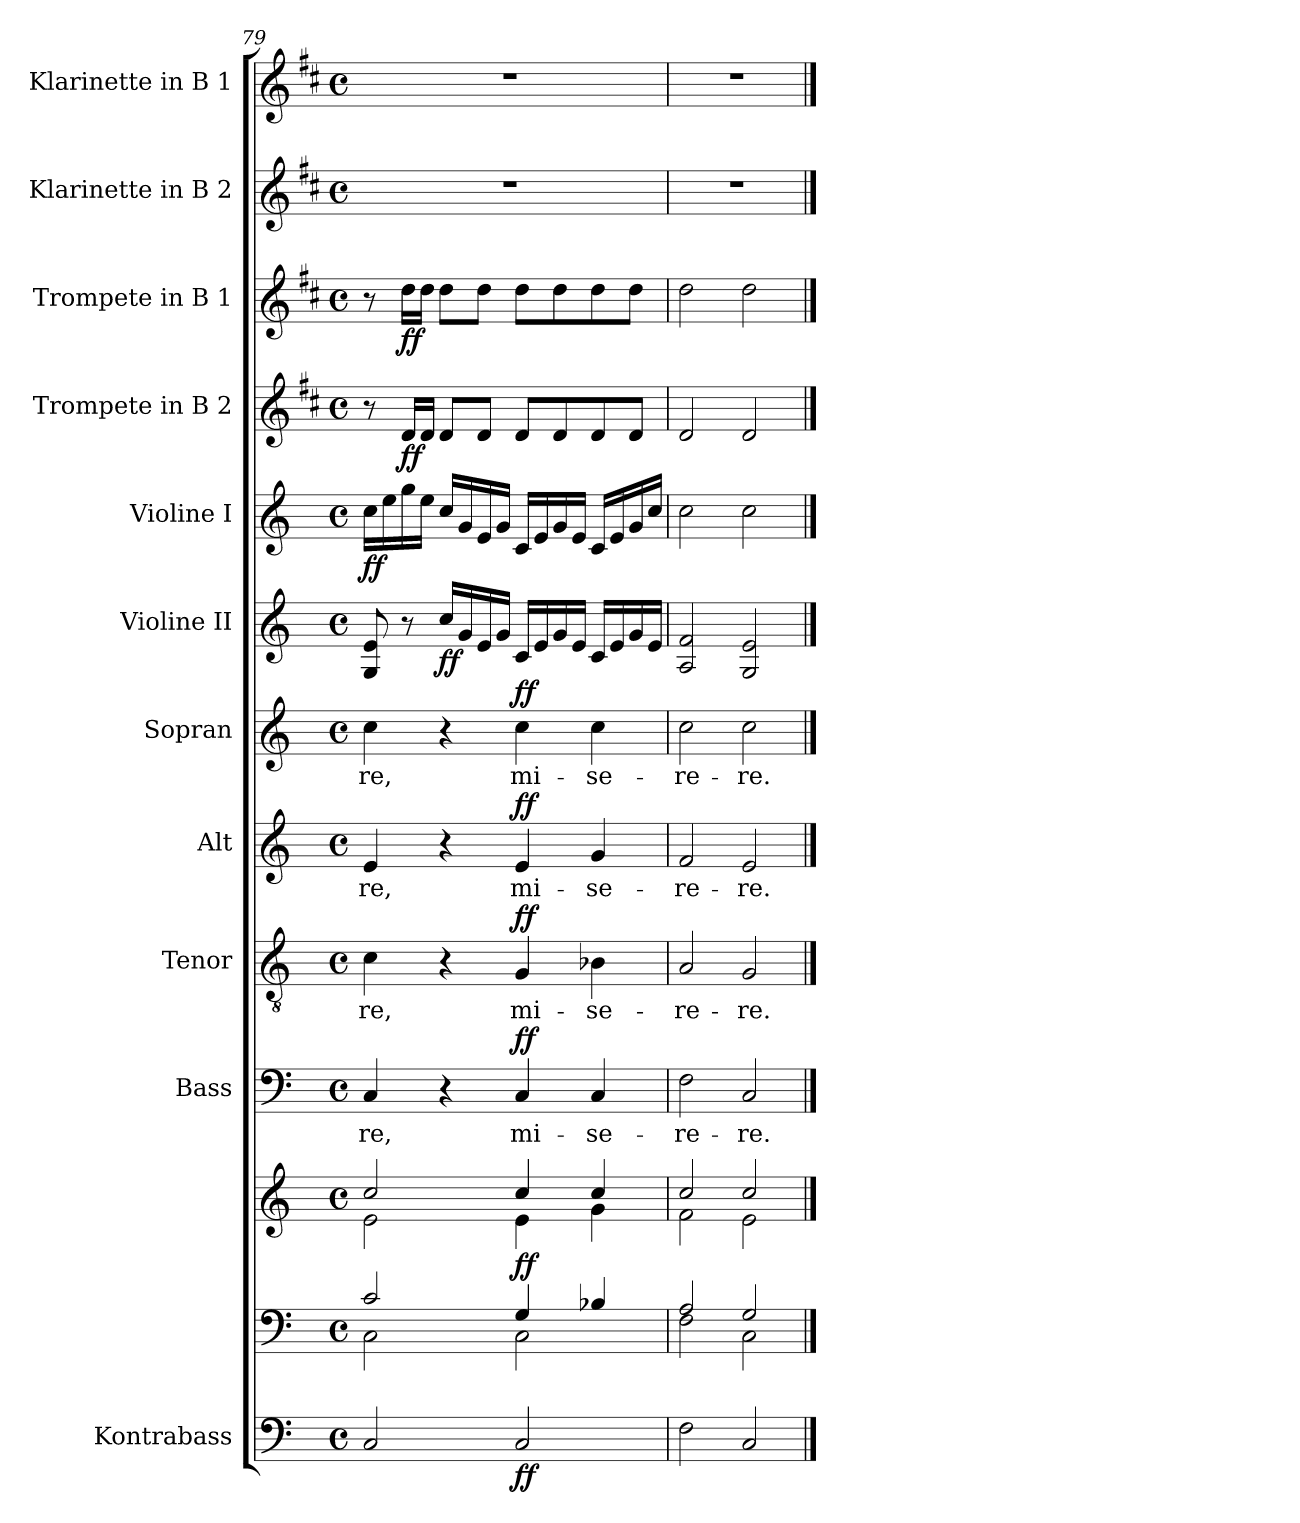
**kern	**dynam	**kern	**kern	**dynam	**kern	**text	**dynam	**kern	**text	**dynam	**kern	**text	**dynam	**kern	**text	**dynam	**kern	**dynam	**kern	**dynam	**kern	**dynam	**kern	**dynam	**kern	**kern
*part12	*part12	*part11	*part11	*part11	*part10	*part10	*part10	*part9	*part9	*part9	*part8	*part8	*part8	*part7	*part7	*part7	*part6	*part6	*part5	*part5	*part4	*part4	*part3	*part3	*part2	*part1
*staff13	*staff13	*staff12	*staff11	*staff11/12	*staff10	*staff10	*staff10	*staff9	*staff9	*staff9	*staff8	*staff8	*staff8	*staff7	*staff7	*staff7	*staff6	*staff6	*staff5	*staff5	*staff4	*staff4	*staff3	*staff3	*staff2	*staff1
*I"Kontrabass	*	*	*	*	*I"Bass	*	*	*I"Tenor	*	*	*I"Alt	*	*	*I"Sopran	*	*	*I"Violine II	*	*I"Violine I	*	*I"Trompete in B 2	*	*I"Trompete in B 1	*	*I"Klarinette in B 2	*I"Klarinette in B 1
*I'Kb.	*	*	*	*	*I'B	*	*	*I'T	*	*	*I'A	*	*	*I'S	*	*	*I'Vl. II	*	*I'Vl. I	*	*	*	*	*	*	*
*clefF4	*	*clefF4	*clefG2	*	*clefF4	*	*	*clefGv2	*	*	*clefG2	*	*	*clefG2	*	*	*clefG2	*	*clefG2	*	*clefG2	*	*clefG2	*	*clefG2	*clefG2
*ITrd7c12	*	*	*	*	*	*	*	*	*	*	*	*	*	*	*	*	*	*	*	*	*ITrd1c2	*	*ITrd1c2	*	*ITrd1c2	*ITrd1c2
*k[]	*	*k[]	*k[]	*	*k[]	*	*	*k[]	*	*	*k[]	*	*	*k[]	*	*	*k[]	*	*k[]	*	*k[]	*	*k[]	*	*k[]	*k[]
*C:	*	*C:	*C:	*	*C:	*	*	*C:	*	*	*C:	*	*	*C:	*	*	*C:	*	*C:	*	*C:	*	*C:	*	*C:	*C:
*M4/4	*	*M4/4	*M4/4	*	*M4/4	*	*	*M4/4	*	*	*M4/4	*	*	*M4/4	*	*	*M4/4	*	*M4/4	*	*M4/4	*	*M4/4	*	*M4/4	*M4/4
*met(c)	*	*met(c)	*met(c)	*	*met(c)	*	*	*met(c)	*	*	*met(c)	*	*	*met(c)	*	*	*met(c)	*	*met(c)	*	*met(c)	*	*met(c)	*	*met(c)	*met(c)
=79	=79	=79	=79	=79	=79	=79	=79	=79	=79	=79	=79	=79	=79	=79	=79	=79	=79	=79	=79	=79	=79	=79	=79	=79	=79	=79
*	*	*^	*^	*	*	*	*	*	*	*	*	*	*	*	*	*	*	*	*	*	*	*	*	*	*	*
!	!	!	!	!	!	!	!	!LO:LY:b	!	!	!LO:LY:b	!	!	!LO:LY:b	!	!	!LO:LY:b	!	!	!	!	!LO:DY:b	!	!	!	!	!	!
2CC/	.	2c/	2C\	2cc/	2e\	.	4C/	-re,	.	4c\	-re,	.	4e/	-re,	.	4cc\	-re,	.	8G/ 8e/	.	16cc\LL	ff	8r	.	8r	.	1r	1r
.	.	.	.	.	.	.	.	.	.	.	.	.	.	.	.	.	.	.	.	.	16ee\	.	.	.	.	.	.	.
!	!	!	!	!	!	!	!	!	!	!	!	!	!	!	!	!	!	!	!	!	!	!	!	!LO:DY:b	!	!LO:DY:b	!	!
.	.	.	.	.	.	.	.	.	.	.	.	.	.	.	.	.	.	.	8r	.	16gg\	.	16c/LL	ff	16cc\LL	ff	.	.
.	.	.	.	.	.	.	.	.	.	.	.	.	.	.	.	.	.	.	.	.	16ee\JJ	.	16c/JJ	.	16cc\JJ	.	.	.
!	!	!	!	!	!	!	!	!	!	!	!	!	!	!	!	!	!	!	!	!LO:DY:b	!	!	!	!	!	!	!	!
.	.	.	.	.	.	.	4r	.	.	4r	.	.	4r	.	.	4r	.	.	16cc/LL	ff	16cc/LL	.	8c/L	.	8cc\L	.	.	.
.	.	.	.	.	.	.	.	.	.	.	.	.	.	.	.	.	.	.	16g/	.	16g/	.	.	.	.	.	.	.
.	.	.	.	.	.	.	.	.	.	.	.	.	.	.	.	.	.	.	16e/	.	16e/	.	8c/J	.	8cc\J	.	.	.
.	.	.	.	.	.	.	.	.	.	.	.	.	.	.	.	.	.	.	16g/JJ	.	16g/JJ	.	.	.	.	.	.	.
!	!LO:DY:b	!	!	!	!	!LO:DY:b	!	!LO:LY:b	!LO:DY:a	!	!LO:LY:b	!LO:DY:a	!	!LO:LY:b	!LO:DY:a	!	!LO:LY:b	!LO:DY:a	!	!	!	!	!	!	!	!	!	!
2CC/	ff	4G/	2C\	4cc/	4e\	ff	4C/	mi-	ff	4G/	mi-	ff	4e/	mi-	ff	4cc\	mi-	ff	16c/LL	.	16c/LL	.	8c/L	.	8cc\L	.	.	.
.	.	.	.	.	.	.	.	.	.	.	.	.	.	.	.	.	.	.	16e/	.	16e/	.	.	.	.	.	.	.
.	.	.	.	.	.	.	.	.	.	.	.	.	.	.	.	.	.	.	16g/	.	16g/	.	8c/	.	8cc\	.	.	.
.	.	.	.	.	.	.	.	.	.	.	.	.	.	.	.	.	.	.	16e/JJ	.	16e/JJ	.	.	.	.	.	.	.
!	!	!	!	!	!	!	!	!LO:LY:b	!	!	!LO:LY:b	!	!	!LO:LY:b	!	!	!LO:LY:b	!	!	!	!	!	!	!	!	!	!	!
.	.	4B-X/	.	4cc/	4g\	.	4C/	-se-	.	4B-X\	-se-	.	4g/	-se-	.	4cc\	-se-	.	16c/LL	.	16c/LL	.	8c/	.	8cc\	.	.	.
.	.	.	.	.	.	.	.	.	.	.	.	.	.	.	.	.	.	.	16e/	.	16e/	.	.	.	.	.	.	.
.	.	.	.	.	.	.	.	.	.	.	.	.	.	.	.	.	.	.	16g/	.	16g/	.	8c/J	.	8cc\J	.	.	.
.	.	.	.	.	.	.	.	.	.	.	.	.	.	.	.	.	.	.	16e/JJ	.	16cc/JJ	.	.	.	.	.	.	.
=80	=80	=80	=80	=80	=80	=80	=80	=80	=80	=80	=80	=80	=80	=80	=80	=80	=80	=80	=80	=80	=80	=80	=80	=80	=80	=80	=80	=80
!	!	!	!	!	!	!	!	!LO:LY:b	!	!	!LO:LY:b	!	!	!LO:LY:b	!	!	!LO:LY:b	!	!	!	!	!	!	!	!	!	!	!
2FF\	.	2A/	2F\	2cc/	2f\	.	2F\	-re-	.	2A/	-re-	.	2f/	-re-	.	2cc\	-re-	.	2A/ 2f/	.	2cc\	.	2c/	.	2cc\	.	1r	1r
!	!	!	!	!	!	!	!	!LO:LY:b	!	!	!LO:LY:b	!	!	!LO:LY:b	!	!	!LO:LY:b	!	!	!	!	!	!	!	!	!	!	!
2CC/	.	2G/	2C\	2cc/	2e\	.	2C/	-re.	.	2G/	-re.	.	2e/	-re.	.	2cc\	-re.	.	2G/ 2e/	.	2cc\	.	2c/	.	2cc\	.	.	.
*	*	*v	*v	*	*	*	*	*	*	*	*	*	*	*	*	*	*	*	*	*	*	*	*	*	*	*	*	*
*	*	*	*v	*v	*	*	*	*	*	*	*	*	*	*	*	*	*	*	*	*	*	*	*	*	*	*	*
==	==	==	==	==	==	==	==	==	==	==	==	==	==	==	==	==	==	==	==	==	==	==	==	==	==	==
*-	*-	*-	*-	*-	*-	*-	*-	*-	*-	*-	*-	*-	*-	*-	*-	*-	*-	*-	*-	*-	*-	*-	*-	*-	*-	*-
